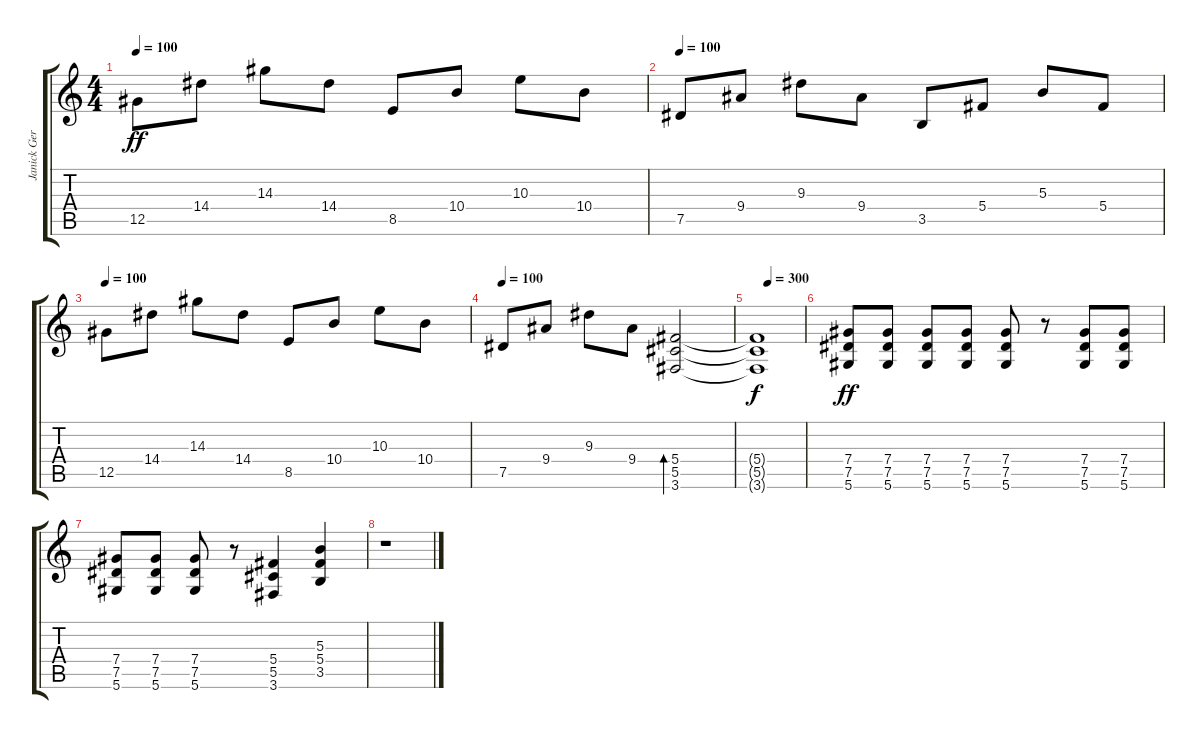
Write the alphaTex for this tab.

\track ("Janick Gers" "Janick Ger") {instrument overdrivenguitar}
\staff {score tabs}
\tuning (Eb4 Bb3 Gb3 Db3 Ab2 Eb2) {hide}
\ts (4 4)
\tempo 100
\clef g2
\ks c
12.5.8{dy ff volume 9} 14.4.8 14.3.8 14.4.8 8.5.8 10.4.8 10.3.8 10.4.8 |
\tempo 100
7.5.8 9.4.8 9.3.8 9.4.8 3.5.8 5.4.8 5.3.8 5.4.8 |
\tempo 100
12.5.8 14.4.8 14.3.8 14.4.8 8.5.8 10.4.8 10.3.8 10.4.8 |
\tempo 100
7.5.8 9.4.8 9.3.8 9.4.8 (5.4 5.5 3.6).2{bd 480} |
\tempo (300 0.25)
(5.4{t} 5.5{t} 3.6{t}).1{dy f} |
(7.4 7.5 5.6).8{dy ff} (7.4 7.5 5.6).8 (7.4 7.5 5.6).8 (7.4 7.5 5.6).8 (7.4 7.5 5.6).8 r.8 (7.4 7.5 5.6).8 (7.4 7.5 5.6).8 |
(7.4 7.5 5.6).8 (7.4 7.5 5.6).8 (7.4 7.5 5.6).8 r.8 (5.4 5.5 3.6).4 (5.3 5.4 3.5).4 |
r.1
